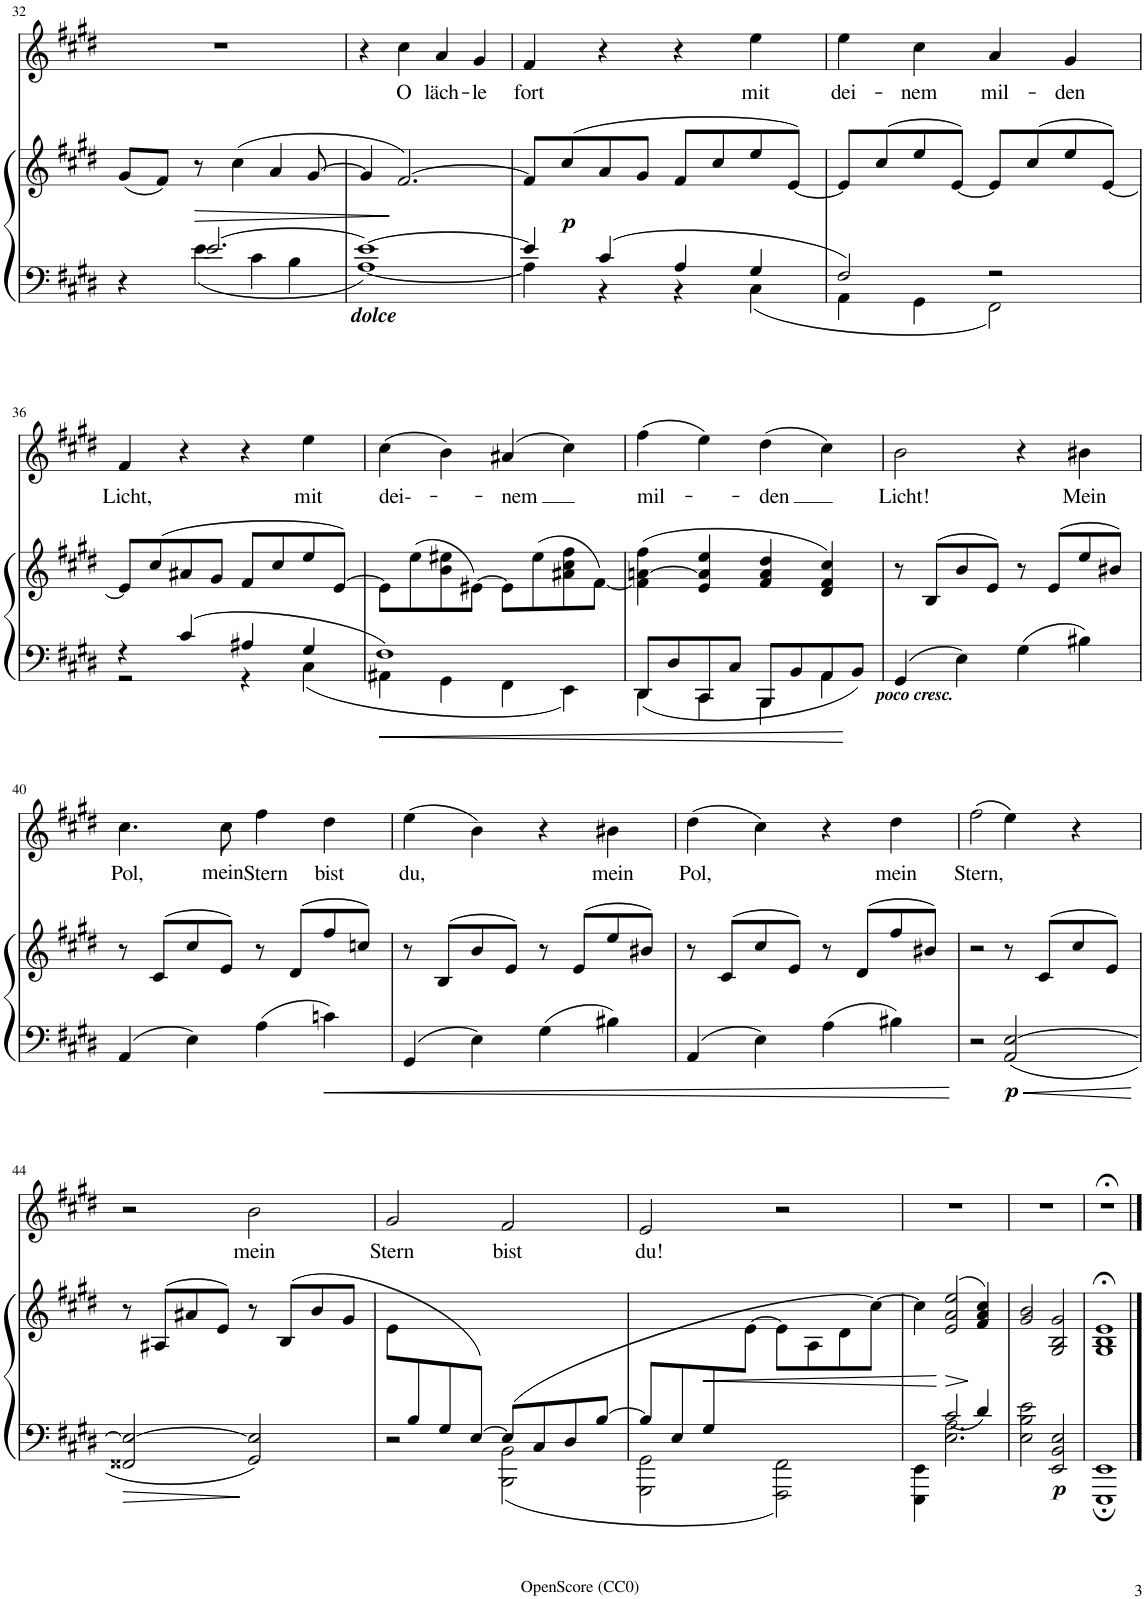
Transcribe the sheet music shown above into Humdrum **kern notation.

**kern	**kern	**dynam	**kern	**text
*part2	*part2	*part2	*part1	*part1
*staff3	*staff2	*staff2/3	*staff1	*staff1
*I"Pianoforte	*	*	*I"Singstimme Voice	*
*I'Pno	*	*	*	*
!!LO:PB:g=z
*clefF4	*clefG2	*	*clefG2	*
*k[f#c#g#d#]	*k[f#c#g#d#]	*	*k[f#c#g#d#]	*
*M4/4	*M4/4	*	*M4/4	*
*met(c)	*met(c)	*	*met(c)	*
=32	=32	=32	=32	=32
*^	*	*	*	*
4r	4ryy	(8g#/L	.	1r	.
.	.	8f#/J)	.	.	.
!	!	!	!LO:HP:b	!	!
[2.e/	4e\	8r	>	.	.
.	.	(4cc#\	.	.	.
.	4c#\	.	.	.	.
.	.	4a/	.	.	.
.	4B\	.	.	.	.
.	.	[>8g#/	.	.	.
=33	=33	=33	=33	=33	=33
!	!	!	!LO:DY:b=2	!	!
1e_	[1A	4g#/]	other-dynamics	4r	.
!	!	!	!	!	!LO:LY:b
.	.	[>2.f#/)	]	4cc#\	O
!	!	!	!	!	!LO:LY:b
.	.	.	.	4a/	läch-
!	!	!	!	!	!LO:LY:b
.	.	.	.	4g#/	-le
=34	=34	=34	=34	=34	=34
!	!	!	!	!	!LO:LY:b
4e/]	4A\]	8f#/L]	.	4f#/	fort
!	!	!	!LO:DY:b	!	!
.	.	(>8cc#/	p	.	.
4c#/	4r	8a/	.	4r	.
.	.	8g#/J	.	.	.
4A/	4r	8f#/L	.	4r	.
.	.	8cc#/	.	.	.
!	!	!	!	!	!LO:LY:b
4G#/	4C#\	8ee/	.	4ee\	mit
.	.	[8e/J)	.	.	.
=35	=35	=35	=35	=35	=35
!	!	!	!	!	!LO:LY:b
2F#/	4AA\	8e/L]	.	4ee\	dei-
.	.	(>8cc#/	.	.	.
!	!	!	!	!	!LO:LY:b
.	4GG#\	8ee/	.	4cc#\	-nem
.	.	[8e/J)	.	.	.
!	!	!	!	!	!LO:LY:b
2r	2FF#\	8e/L]	.	4a/	mil-
.	.	(>8cc#/	.	.	.
!	!	!	!	!	!LO:LY:b
.	.	8ee/	.	4g#/	-den
.	.	[8e/J)	.	.	.
!!LO:LB:g=z
=36	=36	=36	=36	=36	=36
!	!	!	!	!	!LO:LY:b
4r	2r	8e/L]	.	4f#/	Licht,
.	.	(>8cc#/	.	.	.
4c#/	.	8a#X/	.	4r	.
.	.	8g#/J	.	.	.
4A#X/	4r	8f#/L	.	4r	.
.	.	8cc#/	.	.	.
!	!	!	!	!	!LO:LY:b
4G#/	4C#\	8ee/	.	4ee\	mit
.	.	[8e/J)	.	.	.
=37	=37	=37	=37	=37	=37
!	!	!	!	!	!LO:LY:b
1F#	4AA#X\	8e\L]	.	(4cc#\	dei--
.	.	(8ee\	.	.	.
.	4GG#\	8b\ 8ee#X\	.	4b\)	.
.	.	[8e#X\J)	.	.	.
!	!	!	!	!	!LO:LY:b
.	4FF#\	8e#\L]	.	(4a#X/	-nem
.	.	(8ee#\	.	.	.
.	4EE\	8a#X\ 8cc#\ 8ff#\	.	4cc#\)	.
.	.	[<8f#\J)	.	.	.
=38	=38	=38	=38	=38	=38
!	!	!	!	!	!LO:LY:b
8DD#/L	4DD#\	(4f#\] [4an\ 4ff#\	.	(4ff#\	mil-
8D#/	.	.	.	.	.
8CC#/	4CC#\	4e/ 4a/] 4ee/	.	4ee\)	.
8C#/J	.	.	.	.	.
!	!	!	!	!	!LO:LY:b
8BBB/L	4BBB\	4f#/ 4a/ 4dd#/	.	(4dd#\	-den
8BB/	.	.	.	.	.
8AA/	4AA\	4d#/ 4f#/ 4cc#/)	.	4cc#\)	.
8BB/J	.	.	.	.	.
*v	*v	*	*	*	*
=39	=39	=39	=39	=39
!LO:TX:b:Bi:t=poco cresc.	!	!	!	!
!	!	!	!	!LO:LY:b
4GG#/	8r	.	2b\	Licht!
.	(>8B/L	.	.	.
4E\	8b/	.	.	.
.	8e/J)	.	.	.
4G#\	8r	.	4r	.
.	(>8e/L	.	.	.
!	!	!	!	!LO:LY:b
4B#X\	8ee/	.	4b#X\	Mein
.	8b#X/J)	.	.	.
!!LO:LB:g=z
=40	=40	=40	=40	=40
!	!	!	!	!LO:LY:b
4AA/	8r	.	4.cc#\	Pol,
.	(>8c#/L	.	.	.
4E\	8cc#/	.	.	.
!	!	!	!	!LO:LY:b
.	8e/J)	.	8cc#\	mein
!	!	!	!	!LO:LY:b
4A\	8r	.	4ff#\	Stern
.	(>8d#/L	.	.	.
!	!	!	!	!LO:LY:b
4cn\	8ff#/	.	4dd#\	bist
.	8ccn/J)	.	.	.
=41	=41	=41	=41	=41
!	!	!	!	!LO:LY:b
4GG#/	8r	.	(4ee\	du,
.	(>8B/L	.	.	.
4E\	8b/	.	4b\)	.
.	8e/J)	.	.	.
4G#\	8r	.	4r	.
.	(>8e/L	.	.	.
!	!	!	!	!LO:LY:b
4B#X\	8ee/	.	4b#X\	mein
.	8b#X/J)	.	.	.
=42	=42	=42	=42	=42
!	!	!	!	!LO:LY:b
4AA/	8r	.	(4dd#\	Pol,
.	(>8c#/L	.	.	.
4E\	8cc#/	.	4cc#\)	.
.	8e/J)	.	.	.
4A\	8r	.	4r	.
.	(>8d#/L	.	.	.
!	!	!	!	!LO:LY:b
4B#X\	8ff#/	.	4dd#\	mein
.	8b#X/J)	.	.	.
=43	=43	=43	=43	=43
!	!	!	!	!LO:LY:b
2r	2r	.	(2ff#\	Stern,
!	!	!LO:DY:b=2	!	!
2AA/ [2E/	8r	p	4ee\)	.
.	(>8c#/L	.	.	.
.	8cc#/	.	4r	.
.	8e/J)	.	.	.
!!LO:LB:g=z
=44	=44	=44	=44	=44
2FF##X/ 2E/_	8r	.	2r	.
.	(>8A#X/L	.	.	.
.	8a#X/	.	.	.
.	8e/J)	.	.	.
!	!	!	!	!LO:LY:b
2GG#/ 2E/]	8r	.	2b\	mein
.	(>8B/L	.	.	.
.	8b/	.	.	.
.	8g#/J	.	.	.
=45	=45	=45	=45	=45
*^	*	*	*	*
!	!	!	!	!	!LO:LY:b
8ryy	2r	8e\L	.	2g#/	Stern
8B/	.	2..ryy	.	.	.
8G#/	.	.	.	.	.
[>8E/J)	.	.	.	.	.
!	!	!	!	!	!LO:LY:b
(8E/L]	2BBB\ 2BB\	.	.	2f#/	bist
8C#/	.	.	.	.	.
8D#/	.	.	.	.	.
[>8B/J	.	.	.	.	.
=46	=46	=46	=46	=46	=46
!	!	!	!	!	!LO:LY:b
8B/L]	2GGG#\ 2GG#\	4.ryy	.	2e/	du!
8E/	.	.	.	.	.
!	!	!	!LO:HP:b=2	!	!
8G#/	.	.	<	.	.
2ryy	.	[8e\J	.	.	.
.	2FFF#\ 2FF#\	8e\L]	.	2r	.
.	.	8A\	.	.	.
.	.	8d#\	.	.	.
8ryy	.	[8cc#\J)	.	.	.
=47	=47	=47	=47	=47	=47
4EEE\ 4EE\	4ryy	4cc#\]	.	1r	.
!	!	!	!LO:HP:n=1:b	!	!
2.E\ 2.A\	2c#/	(>2e/ 2a/ 2ee/	[ >	.	.
.	4d#/	4f#/ 4a/ 4cc#/)	]	.	.
*v	*v	*	*	*	*
=48	=48	=48	=48	=48
2E\ 2B\ 2e\	2g#/ 2b/	.	1r	.
!	!	!LO:DY:b=2	!	!
2EE/ 2BB/ 2E/	2G#/ 2B/ 2g#/	p	.	.
=49	=49	=49	=49	=49
1EEE; 1EE;	1G#;< 1B;< 1e;<	.	1r;<	.
==	==	==	==	==
*-	*-	*-	*-	*-
